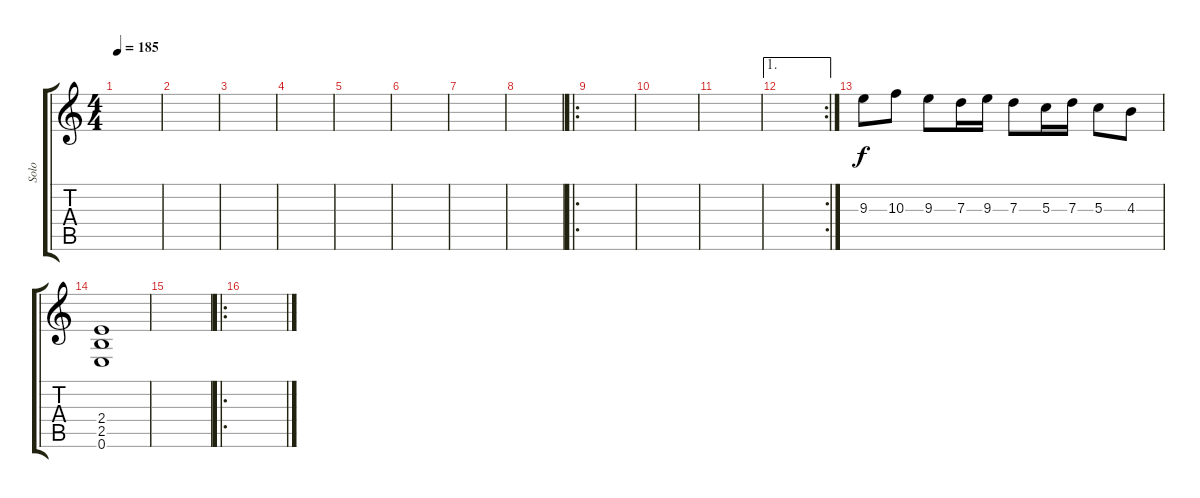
\track ("Solo" "Solo") {instrument distortionguitar}
\staff {score tabs}
\tuning (E4 B3 G3 D3 A2 E2) {hide}
\ts (4 4)
\tempo 185
\clef g2
\ks c
|
|
|
|
|
|
|
|
\ro
|
|
|
\ae 1
\rc 2
|
9.3.8 10.3.8 9.3.8 7.3.16 9.3.16 7.3.8 5.3.16 7.3.16 5.3.8 4.3.8 |
(2.4 2.5 0.6).1 |
|
\ro
